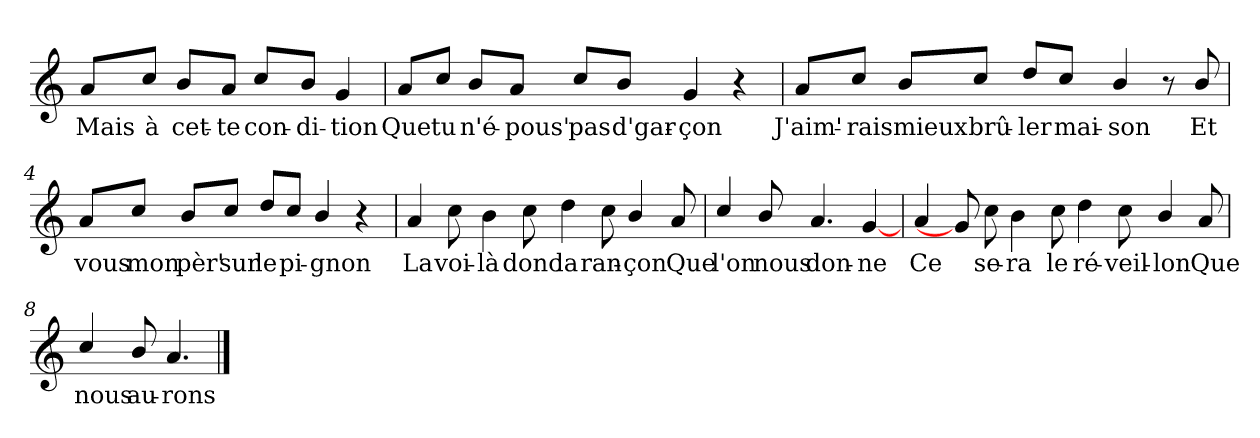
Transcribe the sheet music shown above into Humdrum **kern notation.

**kern	**text
*part1	*part1
*staff1	*staff1
*clefG2	*
*k[]	*
*C:	*
=1	=1
!	!LO:LY:b
8a/L	Mais
!	!LO:LY:b
8cc/J	à
!	!LO:LY:b
8b/L	cet-
!	!LO:LY:b
8a/J	-te
!	!LO:LY:b
8cc/L	con-
!	!LO:LY:b
8b/J	-di-
!	!LO:LY:b
4g/	-tion
=2	=2
!	!LO:LY:b
8a/L	Que
!	!LO:LY:b
8cc/J	tu
!	!LO:LY:b
8b/L	n'é-
!	!LO:LY:b
8a/J	-pous'
!	!LO:LY:b
8cc/L	pas
!	!LO:LY:b
8b/J	d'gar-
!	!LO:LY:b
4g/	-çon
4r	.
=3	=3
!	!LO:LY:b
8a/L	J'aim'-
!	!LO:LY:b
8cc/J	-rais
!	!LO:LY:b
8b/L	mieux
!	!LO:LY:b
8cc/J	brû-
!	!LO:LY:b
8dd/L	-ler
!	!LO:LY:b
8cc/J	mai-
!	!LO:LY:b
4b/	-son
8r	.
!	!LO:LY:b
8b/	Et
!!LO:LB:g=z
=4	=4
!	!LO:LY:b
8a/L	vous
!	!LO:LY:b
8cc/J	mon
!	!LO:LY:b
8b/L	pèr'
!	!LO:LY:b
8cc/J	sur
!	!LO:LY:b
8dd/L	le
!	!LO:LY:b
8cc/J	pi-
!	!LO:LY:b
4b/	-gnon
4r	.
=5	=5
!	!LO:LY:b
4a/	La
!	!LO:LY:b
8cc\	voi-
!	!LO:LY:b
4b\	-là
!	!LO:LY:b
8cc\	donc
!	!LO:LY:b
4dd\	la
!	!LO:LY:b
8cc\	ran-
!	!LO:LY:b
4b/	-çon
!	!LO:LY:b
8a/	Que
=6	=6
!	!LO:LY:b
4cc/	l'on
!	!LO:LY:b
8b/	nous
!	!LO:LY:b
4.a/	don-
!	!LO:LY:b
[4g/	-ne
!!LO:LB:g=z
=7	=7
!	!LO:LY:b
4a/	Ce
8g/]	.
!	!LO:LY:b
8cc\	se-
!	!LO:LY:b
4b\	-ra
!	!LO:LY:b
8cc\	le
!	!LO:LY:b
4dd\	ré-
!	!LO:LY:b
8cc\	-veil-
!	!LO:LY:b
4b/	-lon
!	!LO:LY:b
8a/	Que
=8	=8
!	!LO:LY:b
4cc/	nous
!	!LO:LY:b
8b/	au-
!	!LO:LY:b
4.a/	-rons
==	==
*-	*-
